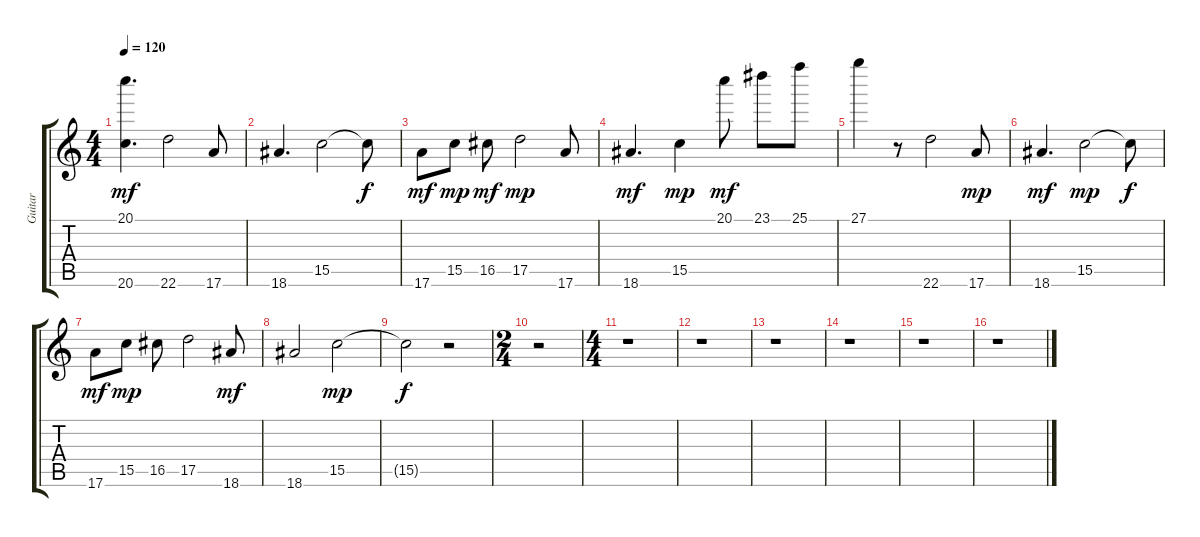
\track ("Guitar" "Guitar") {instrument electricguitarjazz}
\staff {score tabs}
\tuning (E4 B3 G3 D3 A2 E2) {hide}
\ts (4 4)
\tempo 120
\clef g2
\ks c
(20.1 20.6).4{d dy mf} 22.6.2 17.6.8 |
18.6.4{d} 15.5.2 15.5{t}.8{dy f} |
17.6.8{dy mf} 15.5.8{dy mp} 16.5.8{dy mf} 17.5.2{dy mp} 17.6.8 |
18.6.4{d dy mf} 15.5.4{dy mp} 20.1.8{dy mf} 23.1.8 25.1.8 |
27.1.4 r.8 22.6.2 17.6.8{dy mp} |
18.6.4{d dy mf} 15.5.2{dy mp} 15.5{t}.8{dy f} |
17.6.8{dy mf} 15.5.8{dy mp} 16.5.8 17.5.2 18.6.8{dy mf} |
18.6.2 15.5.2{dy mp} |
15.5{t}.2{dy f} r.2 |
\ts (2 4)
r.2 |
\ts (4 4)
r.1 |
r.1 |
r.1 |
r.1 |
r.1 |
r.1
